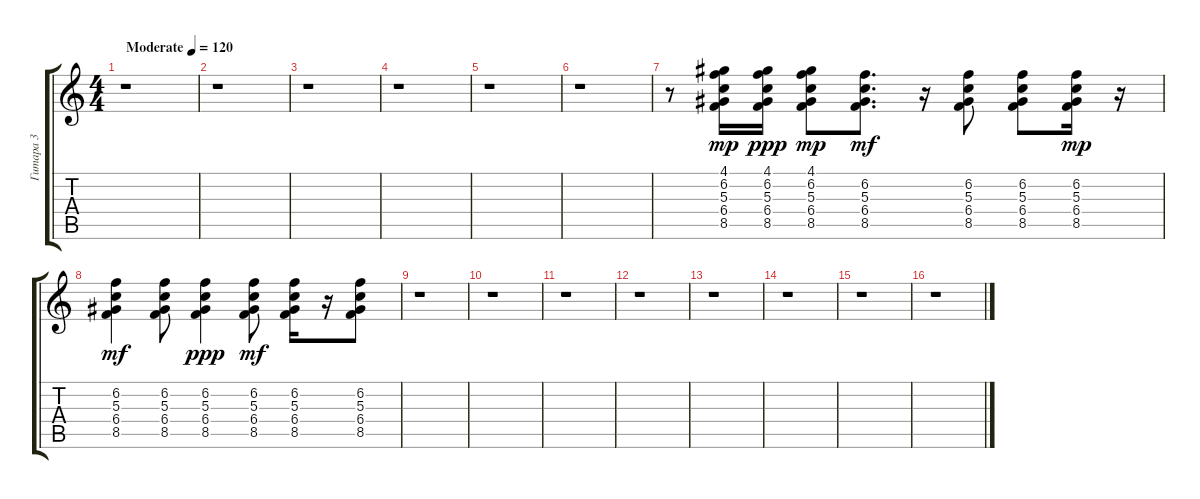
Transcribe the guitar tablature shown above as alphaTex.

\track ("Гитара 3" "Гитара 3") {instrument acousticguitarnylon}
\staff {score tabs}
\tuning (E4 B3 G3 D3 A2 E2) {hide}
\ts (4 4)
\tempo (120 "Moderate")
\clef g2
\ks c
r.1{dy mp instrument acousticguitarnylon} |
r.1 |
r.1 |
r.1 |
r.1 |
r.1 |
r.8 (4.1 6.2 5.3 6.4 8.5).16 (4.1 6.2 5.3 6.4 8.5).16{dy ppp} (4.1 6.2 5.3 6.4 8.5).8{dy mp} (6.2 5.3 6.4 8.5).8{d dy mf} r.16 (6.2 5.3 6.4 8.5).8 (6.2 5.3 6.4 8.5).8 (6.2 5.3 6.4 8.5).16{dy mp} r.16 |
(6.2 5.3 6.4 8.5).4{dy mf} (6.2 5.3 6.4 8.5).8 (6.2 5.3 6.4 8.5).4{dy ppp} (6.2 5.3 6.4 8.5).8{dy mf} (6.2 5.3 6.4 8.5).16 r.16 (6.2 5.3 6.4 8.5).8 |
r.1 |
r.1 |
r.1 |
r.1 |
r.1 |
r.1 |
r.1 |
r.1
